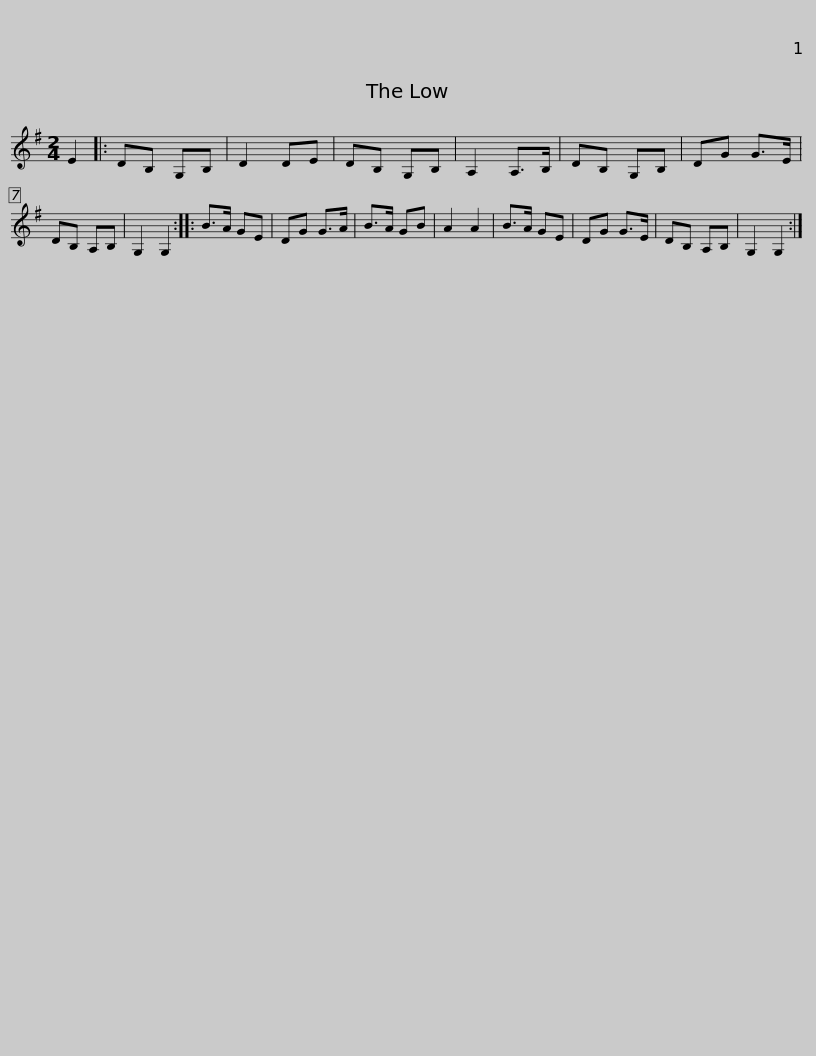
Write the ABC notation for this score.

X:1
L:1/8
M:2/4
I:linebreak $
K:G
V:1 treble
V:1
 E2 |: DB, G,B, | D2 DE | DB, G,B, | A,2 A,>B, | %5
 DB, G,B, | DG G>E | DB, A,B, | G,2 G,2 :: B>A GE |$ %10
 DG G>A | B>A GB | A2 A2 | B>A GE | DG G>E | %15
 DB, A,B, | G,2 G,2 :| %17
